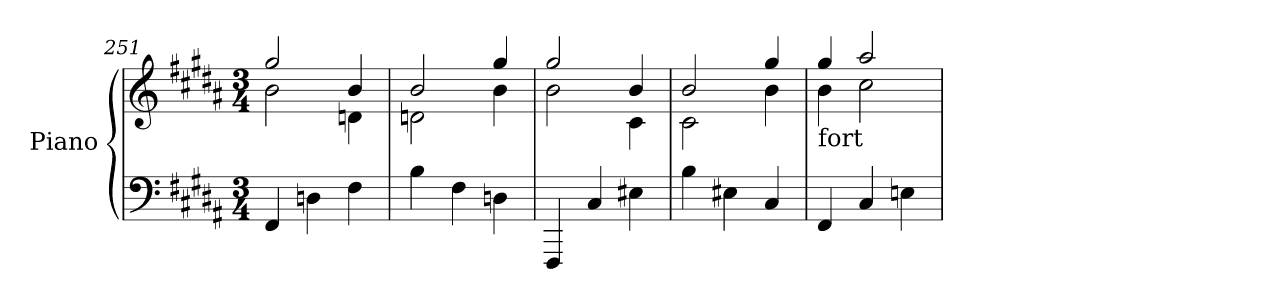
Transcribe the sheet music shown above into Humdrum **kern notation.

**kern	**kern
*part1	*part1
*staff2	*staff1
*I"Piano	*
*I'Pno	*
*clefF4	*clefG2
*k[f#c#g#d#a#]	*k[f#c#g#d#a#]
*B:	*B:
*M3/4	*M3/4
=251	=251
*	*^
4FF#/	2gg#/	2b\
4Dn\	.	.
4F#\	4b/	4dn\
=252	=252	=252
4B\	2b/	2dn\
4F#\	.	.
4Dn\	4gg#/	4b\
=253	=253	=253
4FFF#/	2gg#/	2b\
4C#/	.	.
4E#X\	4b/	4c#\
=254	=254	=254
4B\	2b/	2c#\
4E#X\	.	.
4C#/	4gg#/	4b\
=255	=255	=255
!	!LO:TX:b:t=fort	!
4FF#/	4gg#/	4b\
4C#/	2aa#/	2cc#\
4En\	.	.
*	*v	*v
=	=
*-	*-
